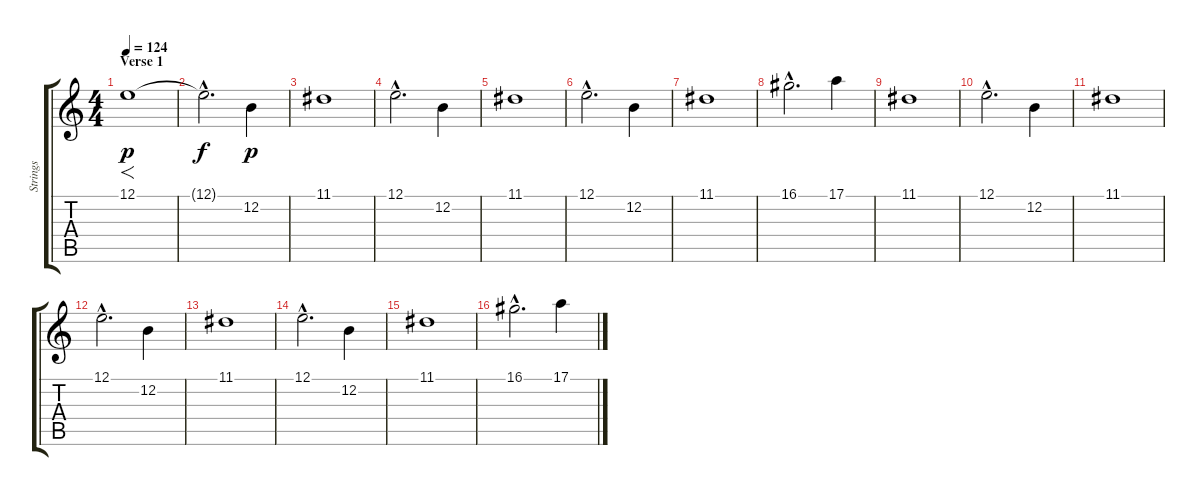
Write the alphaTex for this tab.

\track ("Strings" "Strings") {instrument stringensemble1}
\staff {score tabs}
\tuning (E4 B3 G3 D3 A2 E2) {hide}
\ts (4 4)
\section ("" "Verse 1 ")
\tempo 124
\clef g2
\ks c
12.1.1{f dy p} |
12.1{hac t}.2{d dy f} 12.2.4{dy p} |
11.1.1 |
12.1{hac}.2{d} 12.2.4 |
11.1.1 |
12.1{hac}.2{d} 12.2.4 |
11.1.1 |
16.1{hac}.2{d} 17.1.4 |
11.1.1 |
12.1{hac}.2{d} 12.2.4 |
11.1.1 |
12.1{hac}.2{d} 12.2.4 |
11.1.1 |
12.1{hac}.2{d} 12.2.4 |
11.1.1 |
16.1{hac}.2{d} 17.1.4
